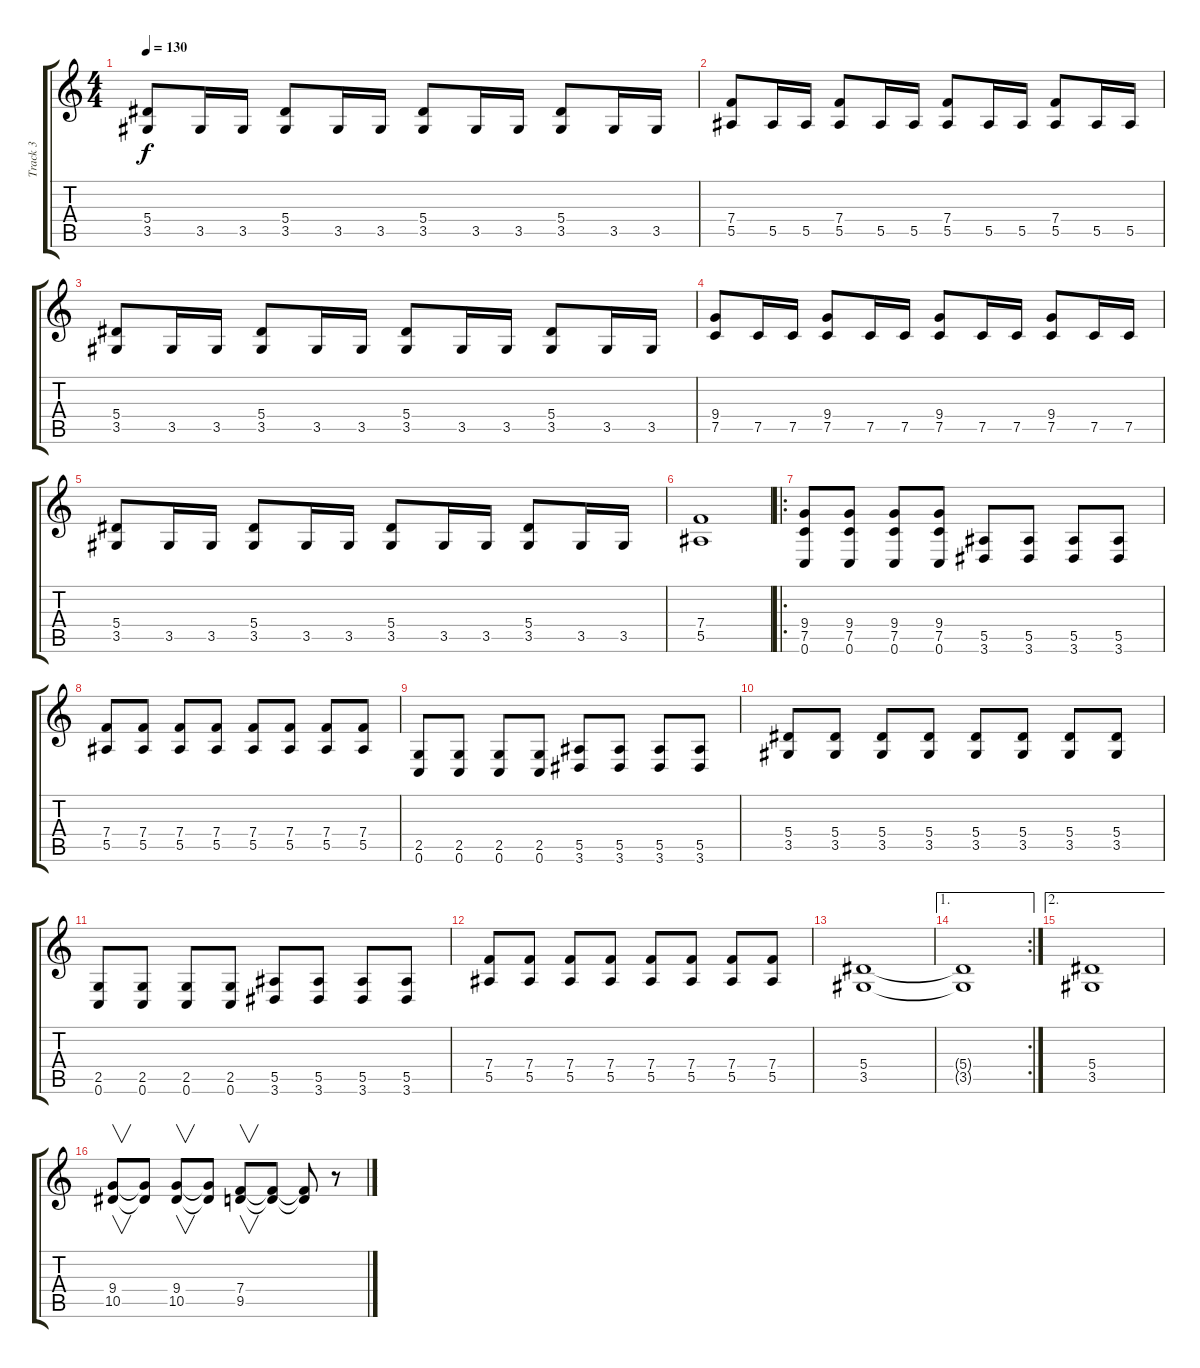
\track ("Track 3" "Track 3") {instrument distortionguitar}
\staff {score tabs}
\tuning (C4 G3 Eb3 Bb2 F2 C2) {hide}
\ts (4 4)
\tempo 130
\clef g2
\ks c
(5.4 3.5).8{dy f} 3.5.16 3.5.16 (5.4 3.5).8 3.5.16 3.5.16 (5.4 3.5).8 3.5.16 3.5.16 (5.4 3.5).8 3.5.16 3.5.16 |
(7.4 5.5).8 5.5.16 5.5.16 (7.4 5.5).8 5.5.16 5.5.16 (7.4 5.5).8 5.5.16 5.5.16 (7.4 5.5).8 5.5.16 5.5.16 |
(5.4 3.5).8 3.5.16 3.5.16 (5.4 3.5).8 3.5.16 3.5.16 (5.4 3.5).8 3.5.16 3.5.16 (5.4 3.5).8 3.5.16 3.5.16 |
(9.4 7.5).8 7.5.16 7.5.16 (9.4 7.5).8 7.5.16 7.5.16 (9.4 7.5).8 7.5.16 7.5.16 (9.4 7.5).8 7.5.16 7.5.16 |
(5.4 3.5).8 3.5.16 3.5.16 (5.4 3.5).8 3.5.16 3.5.16 (5.4 3.5).8 3.5.16 3.5.16 (5.4 3.5).8 3.5.16 3.5.16 |
(7.4 5.5).1 |
\ro
(9.4 7.5 0.6).8 (9.4 7.5 0.6).8 (9.4 7.5 0.6).8 (9.4 7.5 0.6).8 (5.5 3.6).8 (5.5 3.6).8 (5.5 3.6).8 (5.5 3.6).8 |
(7.4 5.5).8 (7.4 5.5).8 (7.4 5.5).8 (7.4 5.5).8 (7.4 5.5).8 (7.4 5.5).8 (7.4 5.5).8 (7.4 5.5).8 |
(2.5 0.6).8 (2.5 0.6).8 (2.5 0.6).8 (2.5 0.6).8 (5.5 3.6).8 (5.5 3.6).8 (5.5 3.6).8 (5.5 3.6).8 |
(5.4 3.5).8 (5.4 3.5).8 (5.4 3.5).8 (5.4 3.5).8 (5.4 3.5).8 (5.4 3.5).8 (5.4 3.5).8 (5.4 3.5).8 |
(2.5 0.6).8 (2.5 0.6).8 (2.5 0.6).8 (2.5 0.6).8 (5.5 3.6).8 (5.5 3.6).8 (5.5 3.6).8 (5.5 3.6).8 |
(7.4 5.5).8 (7.4 5.5).8 (7.4 5.5).8 (7.4 5.5).8 (7.4 5.5).8 (7.4 5.5).8 (7.4 5.5).8 (7.4 5.5).8 |
(5.4 3.5).1 |
\ae 1
\rc 2
(5.4{t} 3.5{t}).1 |
\ae 2
(5.4 3.5).1 |
(9.4 10.5).8{v} (9.4{t} 10.5{t}).8 (9.4 10.5).8{v} (9.4{t} 10.5{t}).8 (7.4 9.5).8{v} (7.4{t} 9.5{t}).8 (7.4{t} 9.5{t}).8 r.8
